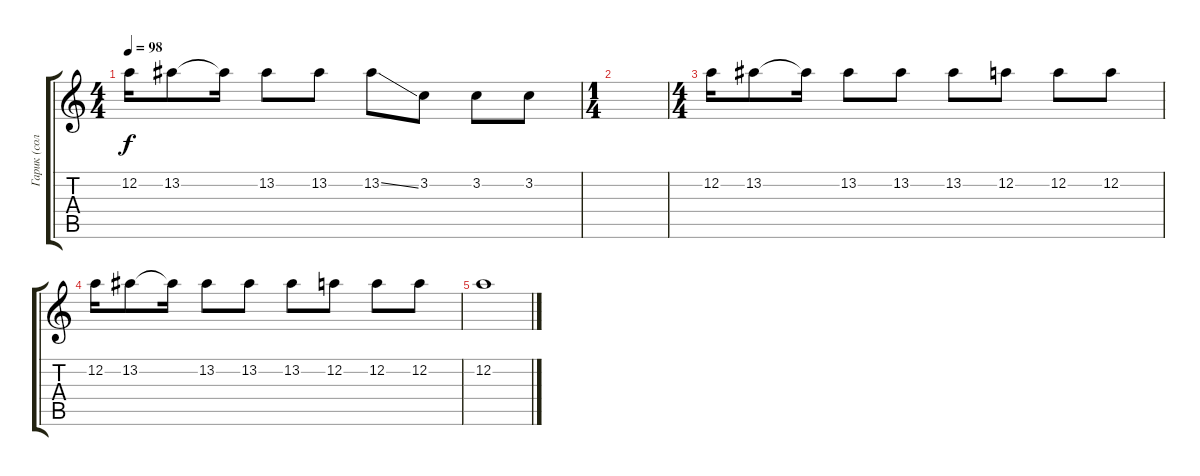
\track ("Гарик (соло)" "Гарик (сол") {instrument overdrivenguitar}
\staff {score tabs}
\tuning (D4 A3 F3 C3 G2 D2) {hide}
\ts (4 4)
\tempo 98
\clef g2
\ks c
12.2.16{dy f} 13.2.8 13.2{t}.16 13.2.8 13.2.8 13.2{ss}.8 3.2.8 3.2.8 3.2.8 |
\ts (1 4)
|
\ts (4 4)
12.2.16 13.2.8 13.2{t}.16 13.2.8 13.2.8 13.2.8 12.2.8 12.2.8 12.2.8 |
12.2.16 13.2.8 13.2{t}.16 13.2.8 13.2.8 13.2.8 12.2.8 12.2.8 12.2.8 |
12.2.1
